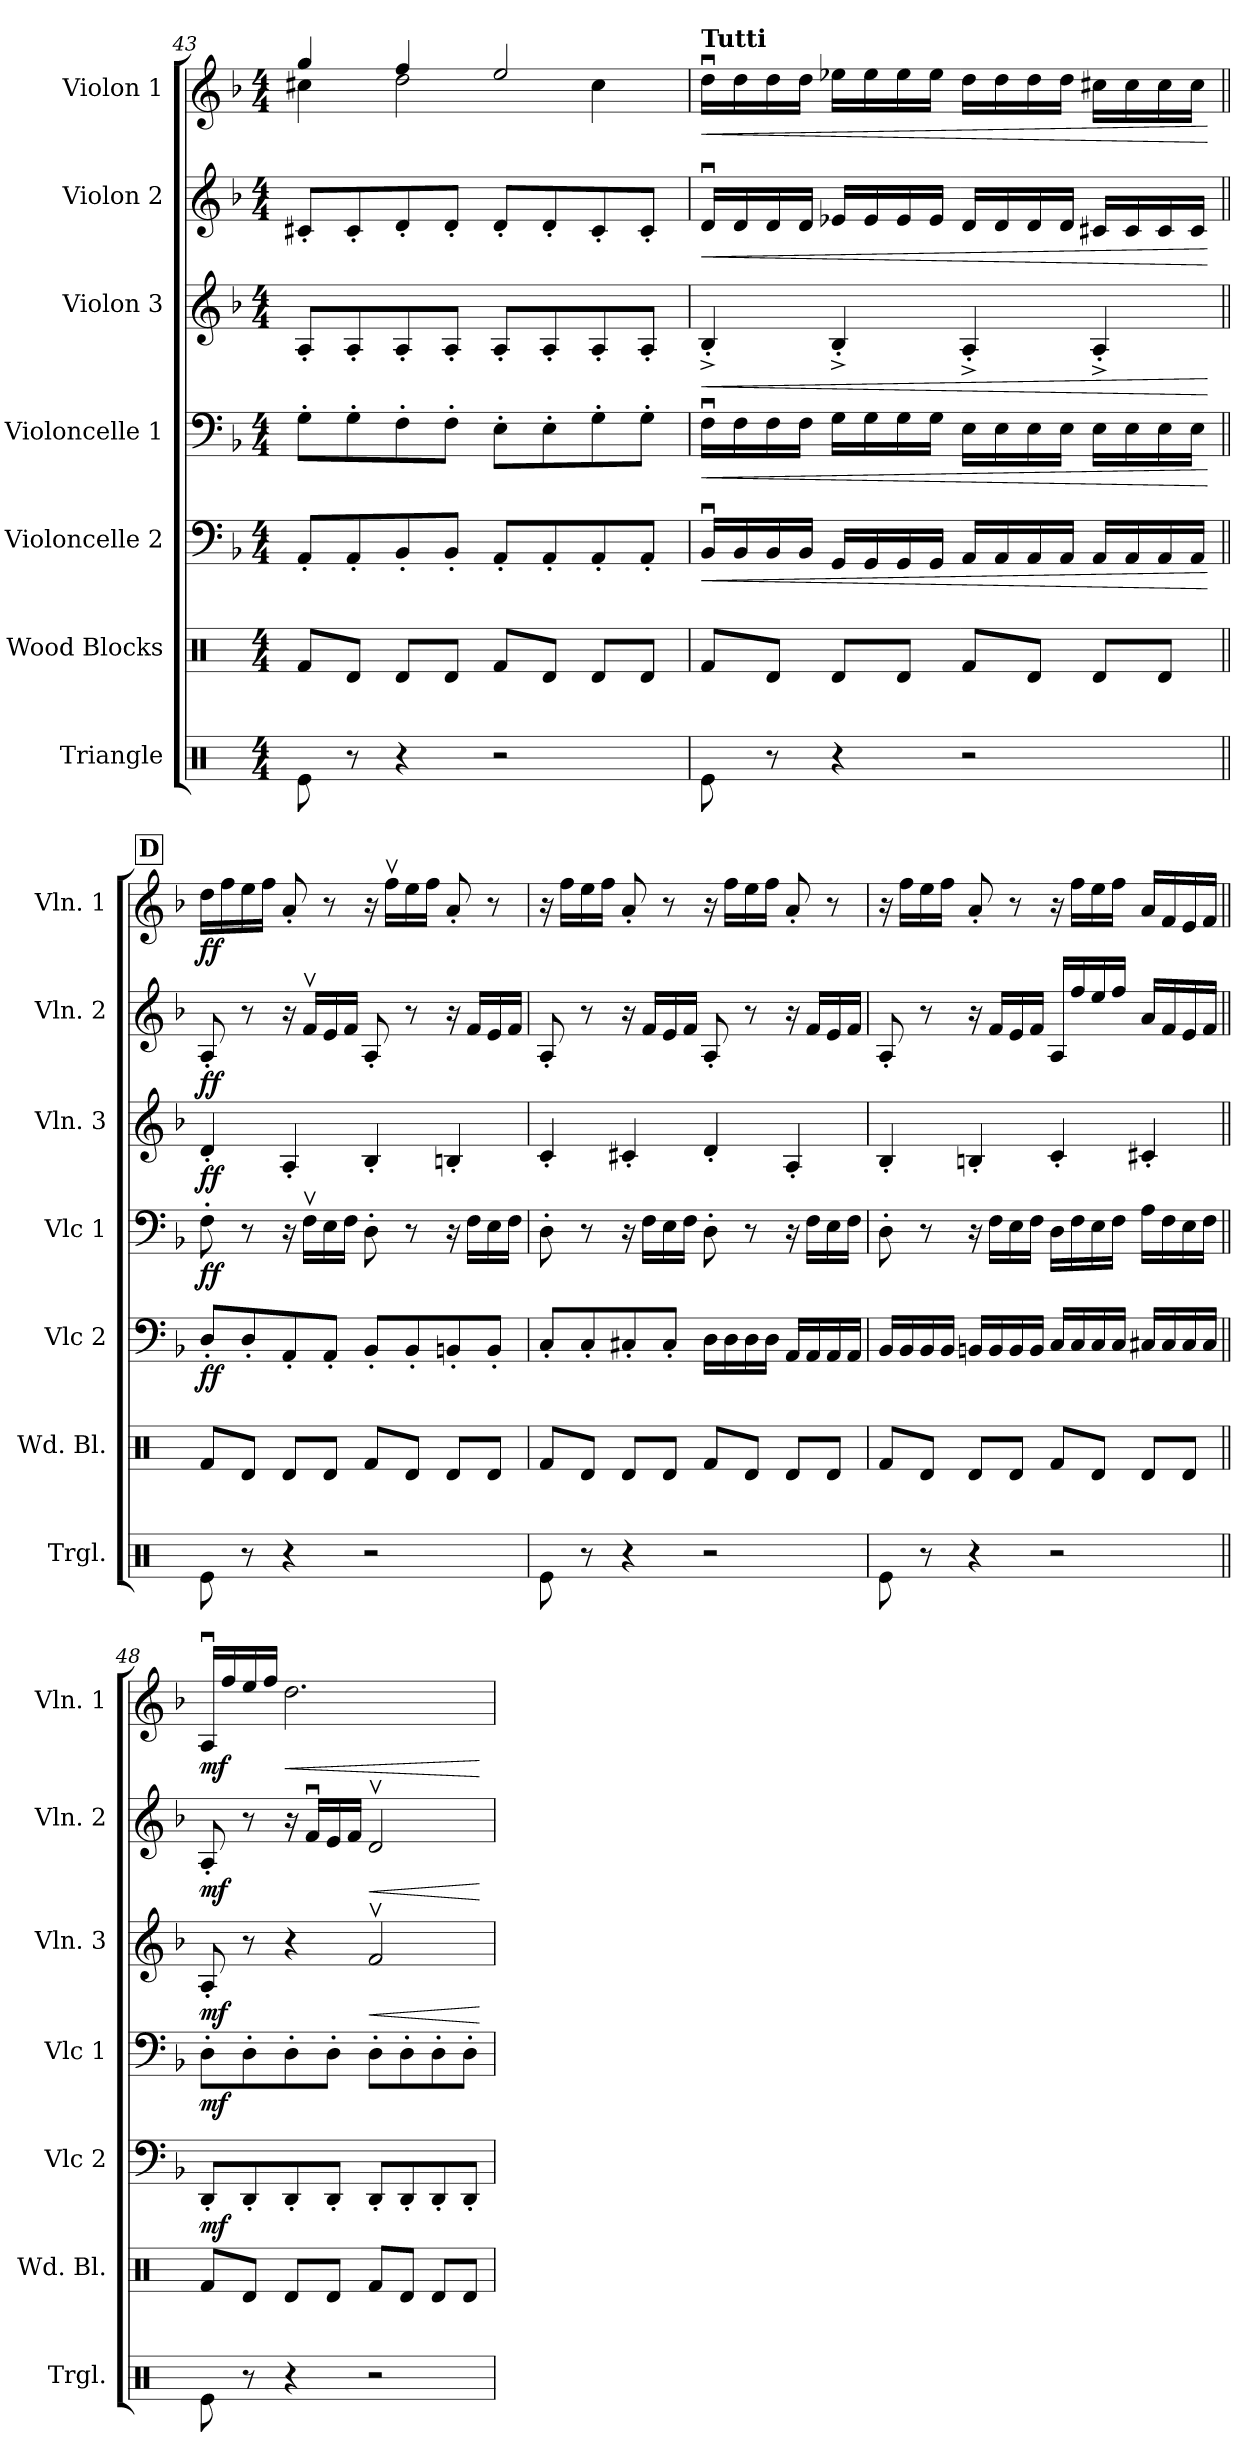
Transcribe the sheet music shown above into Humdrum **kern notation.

**kern	**kern	**kern	**dynam	**kern	**dynam	**kern	**dynam	**kern	**dynam	**kern	**dynam
*part7	*part6	*part5	*part5	*part4	*part4	*part3	*part3	*part2	*part2	*part1	*part1
*staff7	*staff6	*staff5	*staff5	*staff4	*staff4	*staff3	*staff3	*staff2	*staff2	*staff1	*staff1
*I"Triangle	*I"Wood Blocks	*I"Violoncelle 2	*	*I"Violoncelle 1	*	*I"Violon 3	*	*I"Violon 2	*	*I"Violon 1	*
*I'Trgl.	*I'Wd. Bl.	*I'Vlc 2	*	*I'Vlc 1	*	*I'Vln. 3	*	*I'Vln. 2	*	*I'Vln. 1	*
*clefX	*clefX	*clefF4	*	*clefF4	*	*clefG2	*	*clefG2	*	*clefG2	*
*k[]	*k[]	*k[b-]	*	*k[b-]	*	*k[b-]	*	*k[b-]	*	*k[b-]	*
*M4/4	*M4/4	*M4/4	*	*M4/4	*	*M4/4	*	*M4/4	*	*M4/4	*
=43	=43	=43	=43	=43	=43	=43	=43	=43	=43	=43	=43
*	*	*	*	*	*	*	*	*	*	*^	*
8Re\	8Rf/L	8AA'/L	.	8G'\L	.	8A'/L	.	8c#X'/L	.	4gg/	4cc#X\	.
8r	8Rd/J	8AA'/	.	8G'\	.	8A'/	.	8c#'/	.	.	.	.
4r	8Rd/L	8BB-'/	.	8F'\	.	8A'/	.	8d'/	.	4ff/	2dd\	.
.	8Rd/J	8BB-'/J	.	8F'\J	.	8A'/J	.	8d'/J	.	.	.	.
2r	8Rf/L	8AA'/L	.	8E'\L	.	8A'/L	.	8d'/L	.	2ee/	.	.
.	8Rd/J	8AA'/	.	8E'\	.	8A'/	.	8d'/	.	.	.	.
.	8Rd/L	8AA'/	.	8G'\	.	8A'/	.	8c#'/	.	.	4cc#\	.
.	8Rd/J	8AA'/J	.	8G'\J	.	8A'/J	.	8c#'/J	.	.	.	.
*	*	*	*	*	*	*	*	*	*	*v	*v	*
=44	=44	=44	=44	=44	=44	=44	=44	=44	=44	=44	=44
!	!	!	!	!	!	!	!	!	!	!LO:TX:a:B:t=Tutti	!
!	!	!	!LO:HP:b	!	!LO:HP:b	!	!LO:HP:b	!	!LO:HP:b	!	!LO:HP:b
8Re\	8Rf/L	16BB-u/LL	<	16Fu\LL	<	4B-'^/	<	16du/LL	<	16ddu\LL	<
.	.	16BB-/	.	16F\	.	.	.	16d/	.	16dd\	.
8r	8Rd/J	16BB-/	.	16F\	.	.	.	16d/	.	16dd\	.
.	.	16BB-/JJ	.	16F\JJ	.	.	.	16d/JJ	.	16dd\JJ	.
4r	8Rd/L	16GG/LL	.	16G\LL	.	4B-'^/	.	16e-X/LL	.	16ee-X\LL	.
.	.	16GG/	.	16G\	.	.	.	16e-/	.	16ee-\	.
.	8Rd/J	16GG/	.	16G\	.	.	.	16e-/	.	16ee-\	.
.	.	16GG/JJ	.	16G\JJ	.	.	.	16e-/JJ	.	16ee-\JJ	.
2r	8Rf/L	16AA/LL	.	16E\LL	.	4A'^/	.	16d/LL	.	16dd\LL	.
.	.	16AA/	.	16E\	.	.	.	16d/	.	16dd\	.
.	8Rd/J	16AA/	.	16E\	.	.	.	16d/	.	16dd\	.
.	.	16AA/JJ	.	16E\JJ	.	.	.	16d/JJ	.	16dd\JJ	.
.	8Rd/L	16AA/LL	.	16E\LL	.	4A'^/	.	16c#X/LL	.	16cc#X\LL	.
.	.	16AA/	.	16E\	.	.	.	16c#/	.	16cc#\	.
.	8Rd/J	16AA/	.	16E\	.	.	.	16c#/	.	16cc#\	.
.	.	16AA/JJ	.	16E\JJ	.	.	.	16c#/JJ	.	16cc#\JJ	.
.	.	.	[	.	[	.	[	.	[	.	[
!!LO:LB:g=z
!!LO:REH:place=s1:a:B:fs=14:t=D
=45||	=45||	=45||	=45||	=45||	=45||	=45||	=45||	=45||	=45||	=45||	=45||
!	!	!	!LO:DY:b	!	!LO:DY:b	!	!LO:DY:b	!	!LO:DY:b	!	!LO:DY:b
8Re\	8Rf/L	8D'/L	ff	8F'\	ff	4d'/	ff	8A'/	ff	16dd\LL	ff
.	.	.	.	.	.	.	.	.	.	16ff\	.
8r	8Rd/J	8D'/	.	8r	.	.	.	8r	.	16ee\	.
.	.	.	.	.	.	.	.	.	.	16ff\JJ	.
4r	8Rd/L	8AA'/	.	16r	.	4A'/	.	16r	.	8a'/	.
.	.	.	.	16Fv\LL	.	.	.	16fv/LL	.	.	.
.	8Rd/J	8AA'/J	.	16E\	.	.	.	16e/	.	8r	.
.	.	.	.	16F\JJ	.	.	.	16f/JJ	.	.	.
2r	8Rf/L	8BB-'/L	.	8D'\	.	4B-'/	.	8A'/	.	16r	.
.	.	.	.	.	.	.	.	.	.	16ffv\LL	.
.	8Rd/J	8BB-'/	.	8r	.	.	.	8r	.	16ee\	.
.	.	.	.	.	.	.	.	.	.	16ff\JJ	.
.	8Rd/L	8BBn'/	.	16r	.	4Bn'/	.	16r	.	8a'/	.
.	.	.	.	16F\LL	.	.	.	16f/LL	.	.	.
.	8Rd/J	8BB'/J	.	16E\	.	.	.	16e/	.	8r	.
.	.	.	.	16F\JJ	.	.	.	16f/JJ	.	.	.
=46	=46	=46	=46	=46	=46	=46	=46	=46	=46	=46	=46
8Re\	8Rf/L	8C'/L	.	8D'\	.	4c'/	.	8A'/	.	16r	.
.	.	.	.	.	.	.	.	.	.	16ff\LL	.
8r	8Rd/J	8C'/	.	8r	.	.	.	8r	.	16ee\	.
.	.	.	.	.	.	.	.	.	.	16ff\JJ	.
4r	8Rd/L	8C#X'/	.	16r	.	4c#X'/	.	16r	.	8a'/	.
.	.	.	.	16F\LL	.	.	.	16f/LL	.	.	.
.	8Rd/J	8C#'/J	.	16E\	.	.	.	16e/	.	8r	.
.	.	.	.	16F\JJ	.	.	.	16f/JJ	.	.	.
2r	8Rf/L	16D\LL	.	8D'\	.	4d'/	.	8A'/	.	16r	.
.	.	16D\	.	.	.	.	.	.	.	16ff\LL	.
.	8Rd/J	16D\	.	8r	.	.	.	8r	.	16ee\	.
.	.	16D\JJ	.	.	.	.	.	.	.	16ff\JJ	.
.	8Rd/L	16AA/LL	.	16r	.	4A'/	.	16r	.	8a'/	.
.	.	16AA/	.	16F\LL	.	.	.	16f/LL	.	.	.
.	8Rd/J	16AA/	.	16E\	.	.	.	16e/	.	8r	.
.	.	16AA/JJ	.	16F\JJ	.	.	.	16f/JJ	.	.	.
=47	=47	=47	=47	=47	=47	=47	=47	=47	=47	=47	=47
8Re\	8Rf/L	16BB-/LL	.	8D'\	.	4B-'/	.	8A'/	.	16r	.
.	.	16BB-/	.	.	.	.	.	.	.	16ff\LL	.
8r	8Rd/J	16BB-/	.	8r	.	.	.	8r	.	16ee\	.
.	.	16BB-/JJ	.	.	.	.	.	.	.	16ff\JJ	.
4r	8Rd/L	16BBn/LL	.	16r	.	4Bn'/	.	16r	.	8a'/	.
.	.	16BB/	.	16F\LL	.	.	.	16f/LL	.	.	.
.	8Rd/J	16BB/	.	16E\	.	.	.	16e/	.	8r	.
.	.	16BB/JJ	.	16F\JJ	.	.	.	16f/JJ	.	.	.
2r	8Rf/L	16C/LL	.	16D\LL	.	4c'/	.	16A/LL	.	16r	.
.	.	16C/	.	16F\	.	.	.	16ff/	.	16ff\LL	.
.	8Rd/J	16C/	.	16E\	.	.	.	16ee/	.	16ee\	.
.	.	16C/JJ	.	16F\JJ	.	.	.	16ff/JJ	.	16ff\JJ	.
.	8Rd/L	16C#X/LL	.	16A\LL	.	4c#X'/	.	16a/LL	.	16a/LL	.
.	.	16C#/	.	16F\	.	.	.	16f/	.	16f/	.
.	8Rd/J	16C#/	.	16E\	.	.	.	16e/	.	16e/	.
.	.	16C#/JJ	.	16F\JJ	.	.	.	16f/JJ	.	16f/JJ	.
!!LO:LB:g=z
=48||	=48||	=48||	=48||	=48||	=48||	=48||	=48||	=48||	=48||	=48||	=48||
!	!	!	!LO:DY:b	!	!LO:DY:b	!	!LO:DY:b	!	!LO:DY:b	!	!LO:DY:b
8Re\	8Rf/L	8DD'/L	mf	8D'\L	mf	8A'/	mf	8A'/	mf	16Au/LL	mf
.	.	.	.	.	.	.	.	.	.	16ff/	.
8r	8Rd/J	8DD'/	.	8D'\	.	8r	.	8r	.	16ee/	.
.	.	.	.	.	.	.	.	.	.	16ff/JJ	.
!	!	!	!	!	!	!	!	!	!	!	!LO:HP:b
4r	8Rd/L	8DD'/	.	8D'\	.	4r	.	16r	.	2.dd\	<
.	.	.	.	.	.	.	.	16fu/LL	.	.	.
.	8Rd/J	8DD'/J	.	8D'\J	.	.	.	16e/	.	.	.
.	.	.	.	.	.	.	.	16f/JJ	.	.	.
!	!	!	!	!	!	!	!LO:HP:b	!	!LO:HP:b	!	!
2r	8Rf/L	8DD'/L	.	8D'\L	.	2fv/	<	2dv/	<	.	.
.	8Rd/J	8DD'/	.	8D'\	.	.	.	.	.	.	.
.	8Rd/L	8DD'/	.	8D'\	.	.	.	.	.	.	.
.	8Rd/J	8DD'/J	.	8D'\J	.	.	.	.	.	.	.
.	.	.	.	.	.	.	[	.	[	.	[
=	=	=	=	=	=	=	=	=	=	=	=
*-	*-	*-	*-	*-	*-	*-	*-	*-	*-	*-	*-
